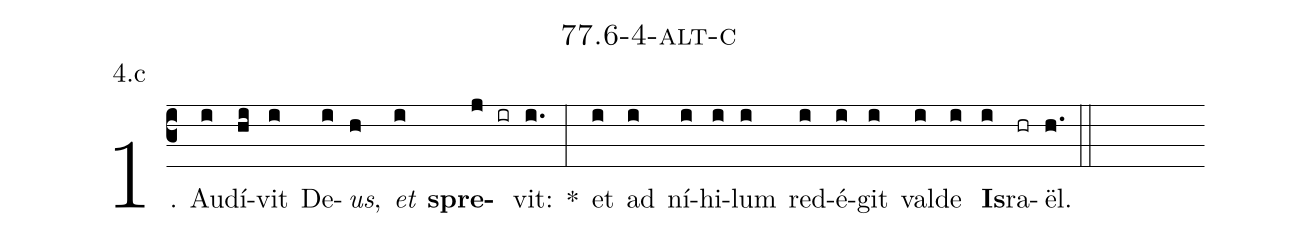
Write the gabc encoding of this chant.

name: 77.6-4-alt-c;
annotation: 4.c;
%%
(c3)1. Au(i)dí(hi)vit(i) De(i)<i>us</i>,(h) <i>et</i>(i) <b>spre</b>(j ir)vit:(i.) *(:) et(i) ad(i) ní(i)hi(i)lum(i) red(i)é(i)git(i) val(i)de(i) <b>Is</b>(i)ra(hr)ël.(h.) (::)


%E(i) u(i) o(i) u(i) a(i) e.(h.) (::)
